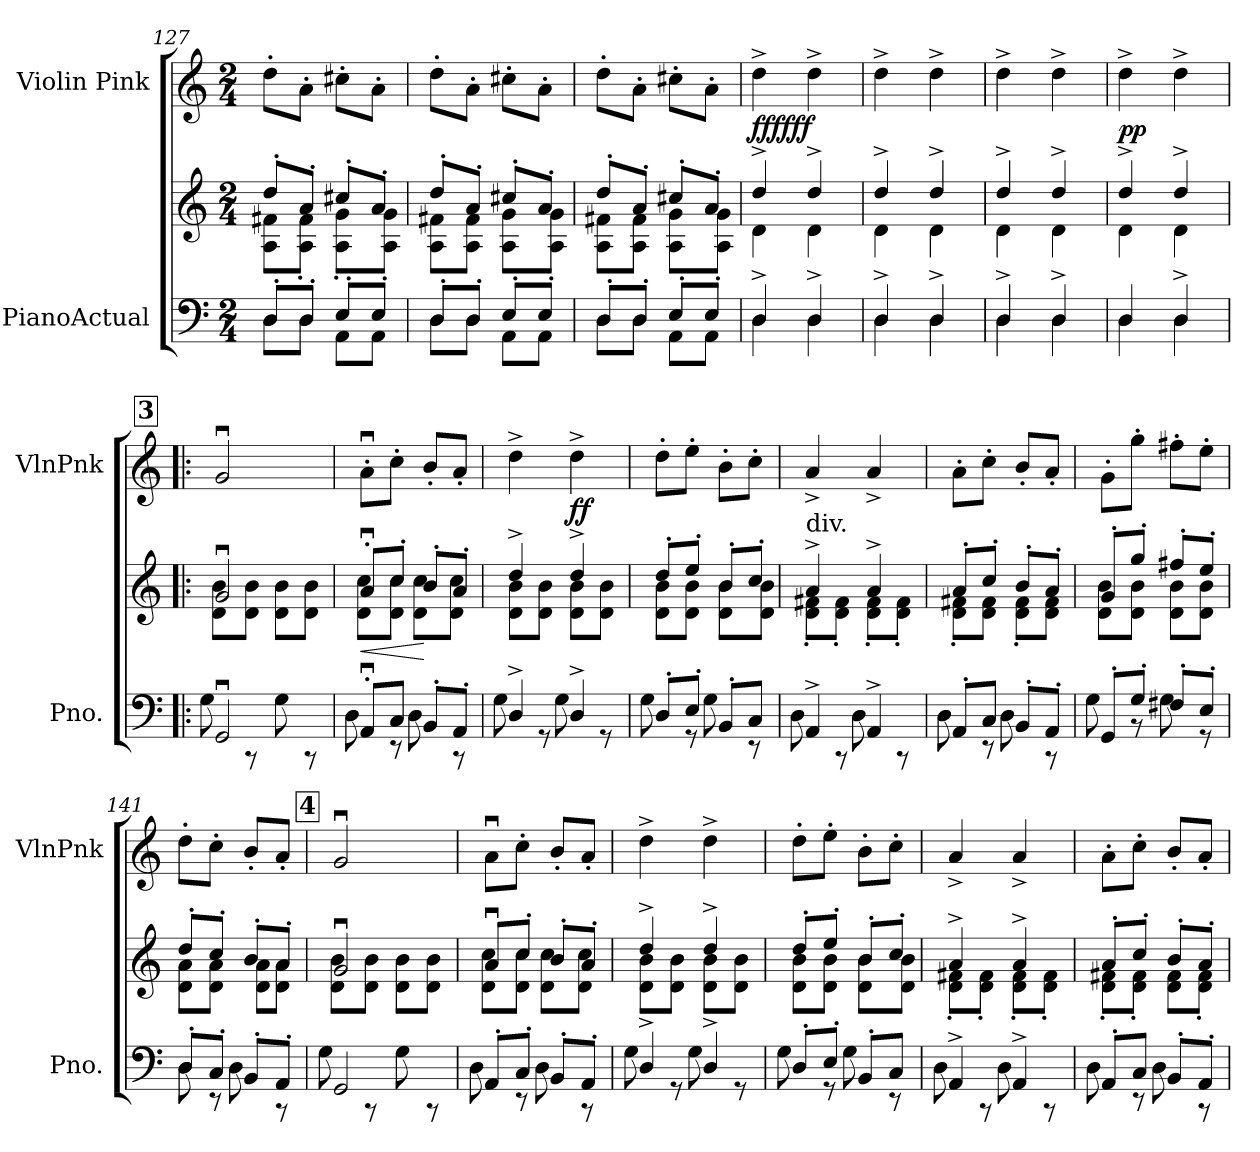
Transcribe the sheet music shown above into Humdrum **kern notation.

**kern	**text	**kern	**text	**dynam	**kern
*part2	*part2	*part2	*part2	*part2	*part1
*staff3	*staff3	*staff2	*staff2	*staff2/3	*staff1
*I"PianoActual	*	*	*	*	*I"Violin Pink
*I'Pno.	*	*	*	*	*I'VlnPnk
*clefF4	*	*clefG2	*	*	*clefG2
*k[]	*	*k[]	*	*	*k[]
*M2/4	*	*M2/4	*	*	*M2/4
=127	=127	=127	=127	=127	=127
*^	*	*^	*	*	*
8D'/L	8D\L	.	8dd'/L	8A\ 8f#X\L	.	.	8dd'\L
8D'/J	8D\J	.	8a'/J	8A\' 8f#\'J	.	.	8a'\J
8E'/L	8AA\L	.	8cc#X'/L	8A\' 8g\'L	.	.	8cc#X'\L
8E'/J	8AA\J	.	8a'/J	8A\ 8g\J	.	.	8a'\J
=128	=128	=128	=128	=128	=128	=128	=128
8D'/L	8D\L	.	8dd'/L	8A\ 8f#X\L	.	.	8dd'\L
8D'/J	8D\J	.	8a'/J	8A\ 8f#\J	.	.	8a'\J
8E'/L	8AA\L	.	8cc#X'/L	8A\ 8g\L	.	.	8cc#X'\L
8E'/J	8AA\J	.	8a'/J	8A\ 8g\J	.	.	8a'\J
=129	=129	=129	=129	=129	=129	=129	=129
8D'/L	8D\L	.	8dd'/L	8A\ 8f#X\L	.	.	8dd'\L
8D'/J	8D\J	.	8a'/J	8A\ 8f#\J	.	.	8a'\J
8E'/L	8AA\L	.	8cc#X'/L	8A\ 8g\L	.	.	8cc#X'\L
8E'/J	8AA\J	.	8a'/J	8A\ 8g\J	.	.	8a'\J
!!LO:PB:g=z
=130	=130	=130	=130	=130	=130	=130	=130
!	!	!	!	!	!	!LO:DY:b=2	!
!	!	!	!	!	!	!LO:DY:n=1:b=2	!
!	!	!	!	!	!	!LO:DY:n=2:a	!
4D^/	4D\	.	4dd^/	4d\	.	ff ff ff	4dd^\
4D^/	4D\	.	4dd^/	4d\	.	.	4dd^\
=131	=131	=131	=131	=131	=131	=131	=131
4D^/	4D\	.	4dd^/	4d\	.	.	4dd^\
4D^/	4D\	.	4dd^/	4d\	.	.	4dd^\
=132	=132	=132	=132	=132	=132	=132	=132
4D^/	4D\	.	4dd^/	4d\	.	.	4dd^\
4D^/	4D\	.	4dd^/	4d\	.	.	4dd^\
=133	=133	=133	=133	=133	=133	=133	=133
!	!	!	!	!	!	!LO:DY:a	!
4D/	4D\	.	4dd^/	4d\	.	pp	4dd^\
4D^/	4D\	.	4dd^/	4d\	.	.	4dd^\
!!LO:REH:place=s1:a:B:fs=9.9988:t=3
=134!|:	=134!|:	=134!|:	=134!|:	=134!|:	=134!|:	=134!|:	=134!|:
2GGu/	8G\	.	2gu/	8d\ 8b\L	.	.	2gu/
.	8r	.	.	8d\ 8b\J	.	.	.
.	8G\	.	.	8d\ 8b\L	.	.	.
.	8r	.	.	8d\ 8b\J	.	.	.
=135	=135	=135	=135	=135	=135	=135	=135
!	!	!	!	!	!	!LO:HP:b	!
8AAu'/L	8D\	.	8au'/L	8d\ 8cc\L	.	<	8au'\L
8C/J	8r	.	8cc'/J	8d\ 8cc\J	.	.	8cc'i\J
8BB'/L	8D\	.	8b'/L	8d\ 8cc\L	.	[	8b'/L
8AA'/J	8r	.	8a'/J	8d\ 8cc\J	.	.	8a'/J
!!LO:LB:g=z
=136	=136	=136	=136	=136	=136	=136	=136
4D^/	8G\	.	4dd^/	8d\ 8b\L	.	.	4dd^\
.	8r	.	.	8d\ 8b\J	.	.	.
!	!	!	!	!	!	!LO:DY:a	!
4D^/	8G\	.	4dd^/	8d\ 8b\L	.	ff	4dd^\
.	8r	.	.	8d\ 8b\J	.	.	.
=137	=137	=137	=137	=137	=137	=137	=137
8D'/L	8G\	.	8dd'/L	8d\ 8b\L	.	.	8dd'\L
8E'/J	8r	.	8ee'/J	8d\ 8b\J	.	.	8ee'\J
8BB'/L	8G\	.	8b'/L	8d\ 8b\L	.	.	8b'\L
8C/J	8r	.	8cc'/J	8d\ 8b\J	.	.	8cc'i\J
=138	=138	=138	=138	=138	=138	=138	=138
!	!	!	!LO:TX:a:t=div.	!	!	!	!
4AA^/	8D\	.	4a^/	8d\' 8f#X\'L	.	.	4a^/
.	8r	.	.	8d\' 8f#\'J	.	.	.
4AA^/	8D\	.	4a^/	8d\' 8f#\'L	.	.	4a^/
.	8r	.	.	8d\' 8f#\'J	.	.	.
=139	=139	=139	=139	=139	=139	=139	=139
8AA'/L	8D\	.	8a'/L	8d\' 8f#X\'L	.	.	8a'\L
8C/J	8r	.	8cc'/J	8d\ 8f#\J	.	.	8cc'i\J
8BB'/L	8D\	.	8b'/L	8d\' 8f#\'L	.	.	8b'/L
8AA'/J	8r	.	8a'/J	8d\ 8f#\J	.	.	8a'/J
=140	=140	=140	=140	=140	=140	=140	=140
8GG'/L	8G\	.	8g'/L	8d\ 8b\L	.	.	8g'\L
8G'/J	8r	.	8gg'/J	8d\ 8b\J	.	.	8gg'i\J
8F#X'/L	8G\	.	8ff#X'/L	8d\ 8b\L	.	.	8ff#X'\L
8E'/J	8r	.	8ee'/J	8d\ 8b\J	.	.	8ee'\J
!!LO:LB:g=z
=141	=141	=141	=141	=141	=141	=141	=141
8D'/L	8D\	.	8dd'/L	8d\ 8a\L	.	.	8dd'\L
8C'/J	8r	.	8cc'/J	8d\ 8a\J	.	.	8cc'i\J
8BB'/L	8D\	.	8b'/L	8d\ 8a\L	.	.	8b'/L
8AA'/J	8r	.	8a'/J	8d\ 8a\J	.	.	8a'/J
!!LO:REH:place=s1:a:B:fs=9.9988:t=4
=142	=142	=142	=142	=142	=142	=142	=142
2GG/	8G\	.	2gu/	8d\ 8b\L	.	.	2gu/
.	8r	.	.	8d\ 8b\J	.	.	.
.	8G\	.	.	8d\ 8b\L	.	.	.
.	8r	.	.	8d\ 8b\J	.	.	.
=143	=143	=143	=143	=143	=143	=143	=143
8AA'/L	8D\	.	8au/L	8d\ 8cc\L	.	.	8au\L
8C'/J	8r	.	8cc'/J	8d\ 8cc\J	.	.	8cc'i\J
8BB'/L	8D\	.	8b'/L	8d\ 8cc\L	.	.	8b'/L
8AA'/J	8r	.	8a'/J	8d\ 8cc\J	.	.	8a'/J
=144	=144	=144	=144	=144	=144	=144	=144
4D^/	8G\	.	4dd^/	8d\ 8b\L	.	.	4dd^\
.	8r	.	.	8d\ 8b\J	.	.	.
4D^/	8G\	.	4dd^/	8d\ 8b\L	.	.	4dd^\
.	8r	.	.	8d\ 8b\J	.	.	.
=145	=145	=145	=145	=145	=145	=145	=145
8D'/L	8G\	.	8dd'/L	8d\ 8b\L	.	.	8dd'\L
8E'/J	8r	.	8ee'/J	8d\ 8b\J	.	.	8ee'\J
8BB'/L	8G\	.	8b'/L	8d\ 8b\L	.	.	8b'\L
8C/J	8r	.	8cc'/J	8d\ 8b\J	.	.	8cc'i\J
=146	=146	=146	=146	=146	=146	=146	=146
4AA^/	8D\	.	4a^/	8d\' 8f#X\'L	.	.	4a^/
.	8r	.	.	8d\' 8f#\'J	.	.	.
4AA^/	8D\	.	4a^/	8d\' 8f#\'L	.	.	4a^/
.	8r	.	.	8d\' 8f#\'J	.	.	.
!!LO:LB:g=z
=147	=147	=147	=147	=147	=147	=147	=147
8AA'/L	8D\	.	8a'/L	8d\' 8f#X\'L	.	.	8a'\L
8C/J	8r	.	8cc'/J	8d\' 8f#\'J	.	.	8cc'i\J
8BB'/L	8D\	.	8b'/L	8d\ 8f#\L	.	.	8b'/L
8AA'/J	8r	.	8a'/J	8d\' 8f#\'J	.	.	8a'/J
*v	*v	*	*	*	*	*	*
*	*	*v	*v	*	*	*
=	=	=	=	=	=
*-	*-	*-	*-	*-	*-
